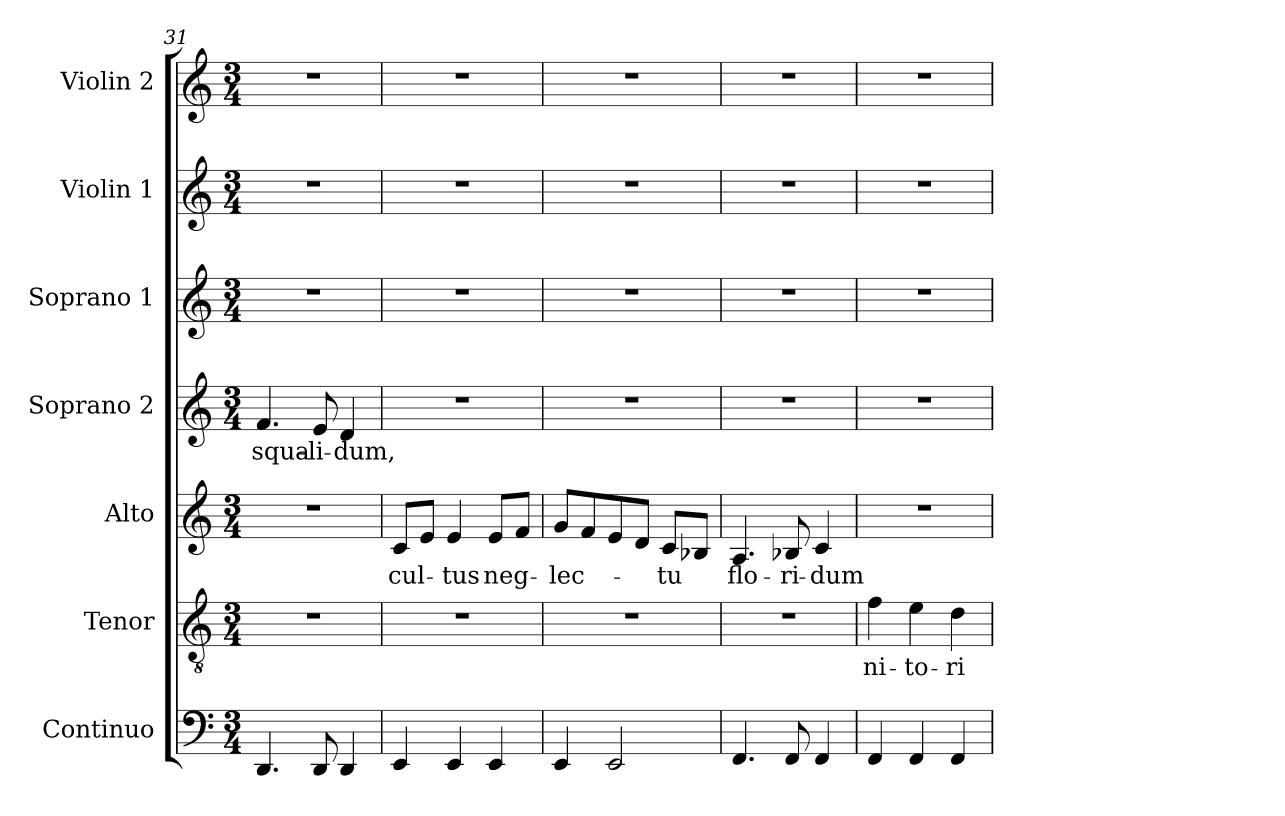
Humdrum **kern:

**kern	**kern	**text	**kern	**text	**kern	**text	**kern	**kern	**kern
*part7	*part6	*part6	*part5	*part5	*part4	*part4	*part3	*part2	*part1
*staff7	*staff6	*staff6	*staff5	*staff5	*staff4	*staff4	*staff3	*staff2	*staff1
*I"Continuo	*I"Tenor	*	*I"Alto	*	*I"Soprano 2	*	*I"Soprano 1	*I"Violin 1	*I"Violin 2
*I'Cont.	*I'T.	*	*I'A.	*	*I'S.	*	*I'S.	*I'Vln. 1	*I'Vln. 2
*clefF4	*clefGv2	*	*clefG2	*	*clefG2	*	*clefG2	*clefG2	*clefG2
*	*ITrd7c12	*	*	*	*	*	*	*	*
*k[]	*k[]	*	*k[]	*	*k[]	*	*k[]	*k[]	*k[]
*C:	*C:	*	*C:	*	*C:	*	*C:	*C:	*C:
*M3/4	*M3/4	*	*M3/4	*	*M3/4	*	*M3/4	*M3/4	*M3/4
=31	=31	=31	=31	=31	=31	=31	=31	=31	=31
!	!LO:N:vis=1	!	!LO:N:vis=1	!	!	!	!	!	!
!	!	!	!	!	!	!LO:LY:b:color=#000000	!LO:N:vis=1	!LO:N:vis=1	!LO:N:vis=1
4.DDi/	2.r	.	2.r	.	4.fi/	squa-	2.r	2.r	2.r
!	!	!	!	!	!	!LO:LY:b:color=#000000	!	!	!
8DDi/	.	.	.	.	8ei/	-li-	.	.	.
!	!	!	!	!	!	!LO:LY:b:color=#000000	!	!	!
4DDi/	.	.	.	.	4di/	-dum,	.	.	.
=32	=32	=32	=32	=32	=32	=32	=32	=32	=32
!	!LO:N:vis=1	!	!	!	!	!	!	!	!
!	!	!	!	!LO:LY:b:color=#000000	!LO:N:vis=1	!	!LO:N:vis=1	!LO:N:vis=1	!LO:N:vis=1
4EEi/	2.r	.	8ci/L	cul-	2.r	.	2.r	2.r	2.r
.	.	.	8ei/J	.	.	.	.	.	.
!	!	!	!	!LO:LY:b:color=#000000	!	!	!	!	!
4EEi/	.	.	4ei/	-tus	.	.	.	.	.
!	!	!	!	!LO:LY:b:color=#000000	!	!	!	!	!
4EEi/	.	.	8ei/L	neg-	.	.	.	.	.
.	.	.	8fi/J	.	.	.	.	.	.
!!LO:LB:g=z
=33	=33	=33	=33	=33	=33	=33	=33	=33	=33
!	!LO:N:vis=1	!	!	!	!	!	!	!	!
!	!	!	!	!LO:LY:b:color=#000000	!LO:N:vis=1	!	!LO:N:vis=1	!LO:N:vis=1	!LO:N:vis=1
4EEi/	2.r	.	8gi/L	-lec-	2.r	.	2.r	2.r	2.r
.	.	.	8fi/	.	.	.	.	.	.
2EEi/	.	.	8ei/	.	.	.	.	.	.
.	.	.	8di/J	.	.	.	.	.	.
!	!	!	!	!LO:LY:b:color=#000000	!	!	!	!	!
.	.	.	8ci/L	-tu	.	.	.	.	.
.	.	.	8B-Xi/J	.	.	.	.	.	.
=34	=34	=34	=34	=34	=34	=34	=34	=34	=34
!	!LO:N:vis=1	!	!	!	!	!	!	!	!
!	!	!	!	!LO:LY:b:color=#000000	!LO:N:vis=1	!	!LO:N:vis=1	!LO:N:vis=1	!LO:N:vis=1
4.FFi/	2.r	.	4.Ai/	flo-	2.r	.	2.r	2.r	2.r
!	!	!	!	!LO:LY:b:color=#000000	!	!	!	!	!
8FFi/	.	.	8B-Xi/	-ri-	.	.	.	.	.
!	!	!	!	!LO:LY:b:color=#000000	!	!	!	!	!
4FFi/	.	.	4ci/	-dum	.	.	.	.	.
=35	=35	=35	=35	=35	=35	=35	=35	=35	=35
!	!	!LO:LY:b:color=#000000	!LO:N:vis=1	!	!LO:N:vis=1	!	!LO:N:vis=1	!LO:N:vis=1	!LO:N:vis=1
4FFi/	4Fi\	ni-	2.r	.	2.r	.	2.r	2.r	2.r
!	!	!LO:LY:b:color=#000000	!	!	!	!	!	!	!
4FFi/	4Ei\	-to-	.	.	.	.	.	.	.
!	!	!LO:LY:b:color=#000000	!	!	!	!	!	!	!
4FFi/	4Di\	-ri	.	.	.	.	.	.	.
=	=	=	=	=	=	=	=	=	=
*-	*-	*-	*-	*-	*-	*-	*-	*-	*-
